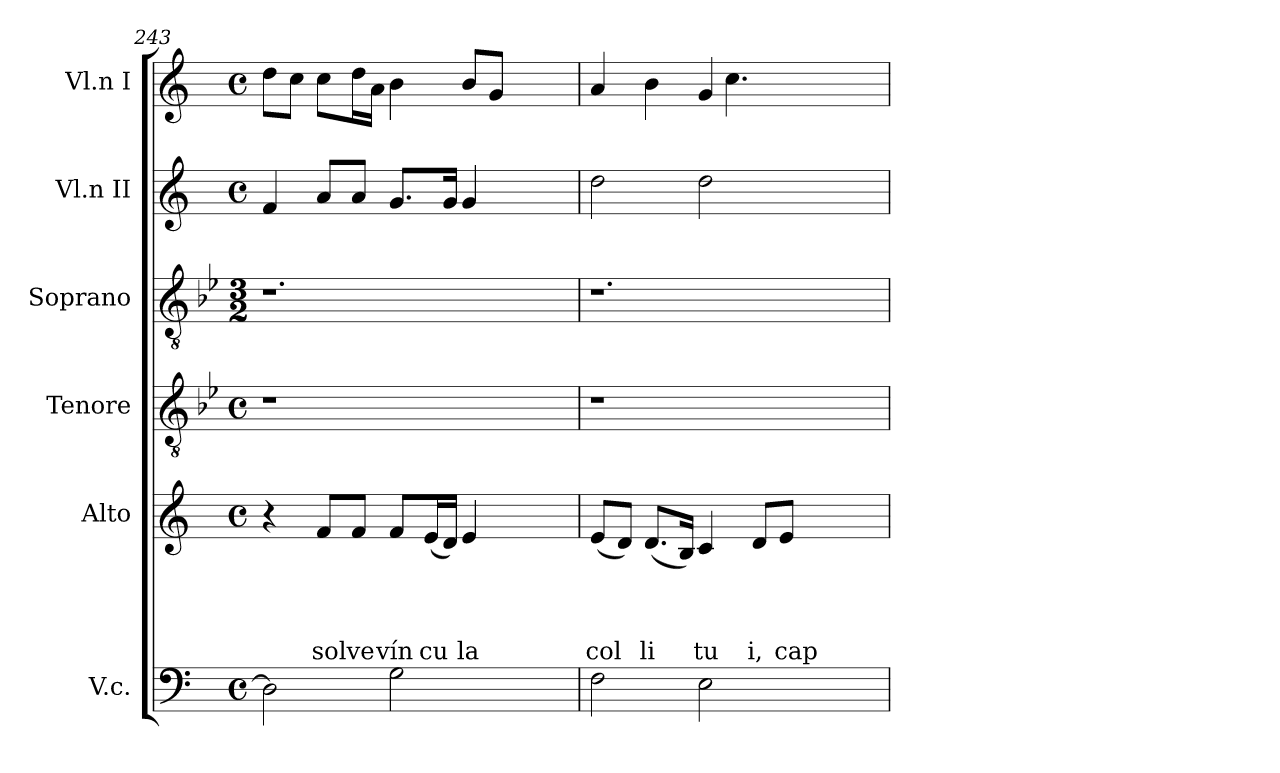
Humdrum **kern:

**kern	**kern	**text	**text	**text	**text	**kern	**kern	**kern	**kern
*part6	*part5	*part5	*part5	*part5	*part5	*part4	*part3	*part2	*part1
*staff6	*staff5	*staff5	*staff5	*staff5	*staff5	*staff4	*staff3	*staff2	*staff1
*I"V.c.	*I"Alto	*	*	*	*	*I"Tenore	*I"Soprano	*I"Vl.n II	*I"Vl.n I
*I'V.c.	*I'Alto	*	*	*	*	*I'Tenore	*I'Soprano	*I'Vl.n II	*I'Vl.n I
*clefF4	*clefG2	*	*	*	*	*clefGv2	*clefGv2	*clefG2	*clefG2
*k[]	*k[]	*	*	*	*	*k[b-e-]	*k[b-e-]	*k[]	*k[]
*C:	*C:	*	*	*	*	*B-:	*B-:	*C:	*C:
*M4/4	*M4/4	*	*	*	*	*M4/4	*M3/2	*M4/4	*M4/4
*met(c)	*met(c)	*	*	*	*	*met(c)	*	*met(c)	*met(c)
=243	=243	=243	=243	=243	=243	=243	=243	=243	=243
2D\]	4r	.	.	.	.	1r	1.r	4f/	8dd\L
.	.	.	.	.	.	.	.	.	8cc\J
!	!	!	!	!	!LO:LY:b	!	!	!	!
.	8f/L	.	.	.	sol	.	.	8a/L	8cc\L
!	!	!	!	!	!LO:LY:b	!	!	!	!
.	8f/J	.	.	.	ve	.	.	8a/J	16dd\L
.	.	.	.	.	.	.	.	.	16a\JJ
!	!	!	!	!	!LO:LY:b	!	!	!	!
2G\	8f/L	.	.	.	vín	.	.	8.g/L	4b\
!	!	!	!	!	!LO:LY:b	!	!	!	!
.	(<16e/L	.	.	.	cu	.	.	.	.
.	16d/JJ)	.	.	.	.	.	.	16g/Jk	.
!	!	!	!	!	!LO:LY:b	!	!	!	!
.	4e/	.	.	.	la	.	.	4g/	8b/L
.	.	.	.	.	.	.	.	.	8g/J
2ryy	2ryy	.	.	.	.	2ryy	.	2ryy	2ryy
=244	=244	=244	=244	=244	=244	=244	=244	=244	=244
!	!	!	!	!	!LO:LY:b	!	!	!	!
*	*	*	*	*	*	*	*	*	*^
2F\	(<8e/L	.	.	.	col	1r	1.r	2dd\	4a/	2ryy
.	8d/J)	.	.	.	.	.	.	.	.	.
!	!	!	!	!	!LO:LY:b	!	!	!	!	!
.	(<8.d/L	.	.	.	li	.	.	.	4b\	.
.	16B/Jk)	.	.	.	.	.	.	.	.	.
!	!	!	!	!	!LO:LY:b	!	!	!	!	!
2E\	4c/	.	.	.	tu	.	.	2dd\	4g/	8ryy
.	.	.	.	.	.	.	.	.	.	4.cc\
!	!	!	!	!	!LO:LY:b	!	!	!	!	!
.	8d/L	.	.	.	i,	.	.	.	2ryy	.
!	!	!	!	!	!LO:LY:b	!	!	!	!	!
.	8e/J	.	.	.	cap	.	.	.	.	.
2ryy	2ryy	.	.	.	.	2ryy	.	2ryy	.	2ryy
.	.	.	.	.	.	.	.	.	4ryy	.
*	*	*	*	*	*	*	*	*	*v	*v
=	=	=	=	=	=	=	=	=	=
*-	*-	*-	*-	*-	*-	*-	*-	*-	*-
